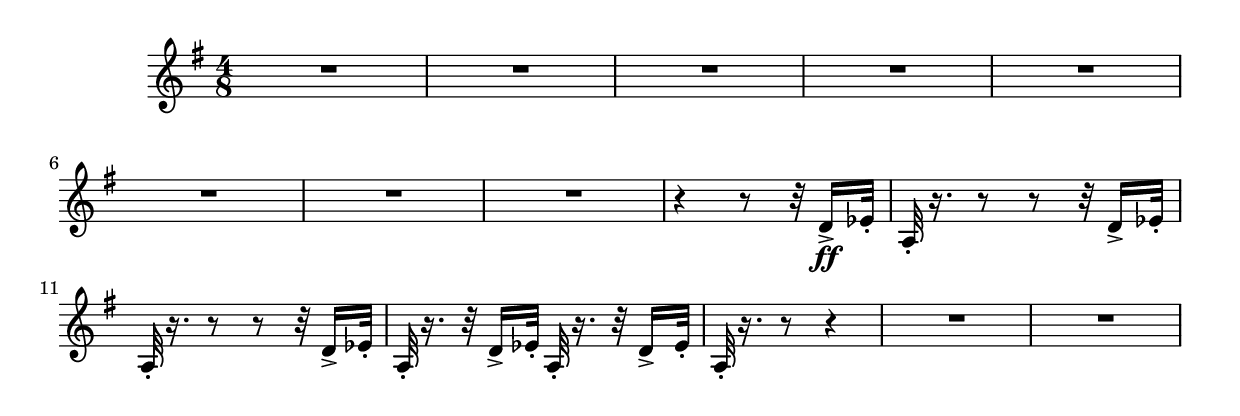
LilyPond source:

\score {
\relative c' {

	\time 4/8 \clef treble \key e \minor 
R2*8 | %p184, m9
r4 r8 r32 d16->\ff ees32-. | 
a,32-.  r16. r8 r8 r32 d16-> ees32-. | 
a,32-. r16. r8 r8 r32 d16-> ees32-. | 
a,32-. r16. r32 d16-> ees32-. a,32-. r16. r32 d16-> ees32-. |
a,32-. r16. r8 r4 | 
R2*2 | %p185, 16


}
}